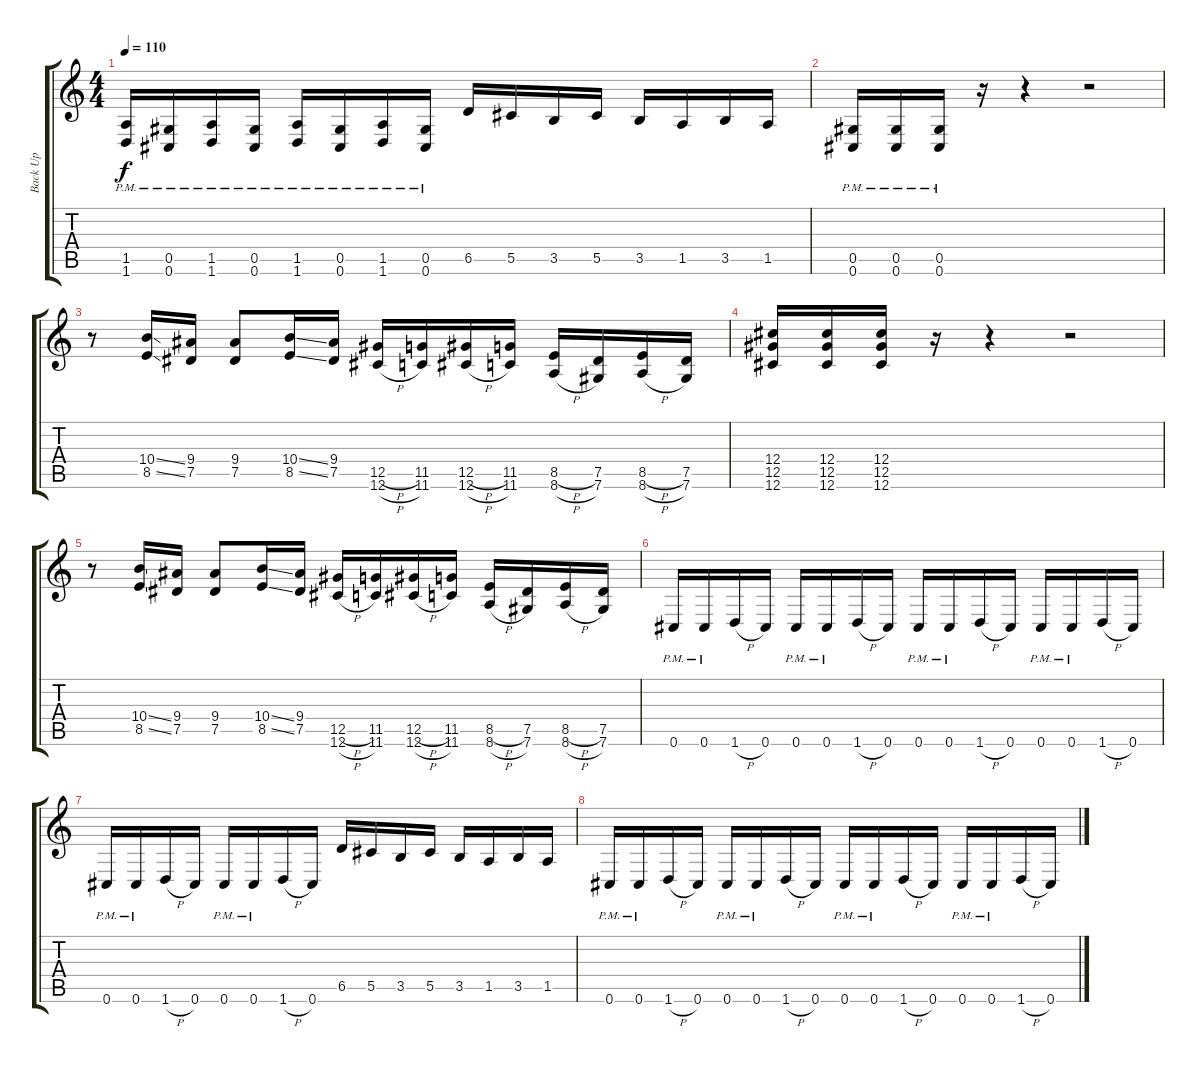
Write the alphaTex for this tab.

\track ("Back Up" "Back Up") {instrument overdrivenguitar}
\staff {score tabs}
\tuning (Eb4 Bb3 Gb3 Db3 Ab2 Db2) {hide}
\ts (4 4)
\tempo 110
\clef g2
\ks c
(1.5{pm} 1.6{pm}).16{dy f} (0.5{pm} 0.6{pm}).16 (1.5{pm} 1.6{pm}).16 (0.5{pm} 0.6{pm}).16 (1.5{pm} 1.6{pm}).16 (0.5{pm} 0.6{pm}).16 (1.5{pm} 1.6{pm}).16 (0.5{pm} 0.6{pm}).16 6.5.16 5.5.16 3.5.16 5.5.16 3.5.16 1.5.16 3.5.16 1.5.16 |
(0.5{pm} 0.6{pm}).16 (0.5{pm} 0.6{pm}).16 (0.5{pm} 0.6{pm}).16 r.16 r.4 r.2 |
r.8 (10.4{ss} 8.5{ss}).16 (9.4 7.5).16 (9.4 7.5).8 (10.4{ss} 8.5{ss}).16 (9.4 7.5).16 (12.5{h} 12.6{h}).16 (11.5 11.6).16 (12.5{h} 12.6{h}).16 (11.5 11.6).16 (8.5{h} 8.6{h}).16 (7.5 7.6).16 (8.5{h} 8.6{h}).16 (7.5 7.6).16 |
(12.4 12.5 12.6).16 (12.4 12.5 12.6).16 (12.4 12.5 12.6).16 r.16 r.4 r.2 |
r.8 (10.4{ss} 8.5{ss}).16 (9.4 7.5).16 (9.4 7.5).8 (10.4{ss} 8.5{ss}).16 (9.4 7.5).16 (12.5{h} 12.6{h}).16 (11.5 11.6).16 (12.5{h} 12.6{h}).16 (11.5 11.6).16 (8.5{h} 8.6{h}).16 (7.5 7.6).16 (8.5{h} 8.6{h}).16 (7.5 7.6).16 |
0.6{pm}.16 0.6{pm}.16 1.6{h}.16 0.6.16 0.6{pm}.16 0.6{pm}.16 1.6{h}.16 0.6.16 0.6{pm}.16 0.6{pm}.16 1.6{h}.16 0.6.16 0.6{pm}.16 0.6{pm}.16 1.6{h}.16 0.6.16 |
0.6{pm}.16 0.6{pm}.16 1.6{h}.16 0.6.16 0.6{pm}.16 0.6{pm}.16 1.6{h}.16 0.6.16 6.5.16 5.5.16 3.5.16 5.5.16 3.5.16 1.5.16 3.5.16 1.5.16 |
0.6{pm}.16 0.6{pm}.16 1.6{h}.16 0.6.16 0.6{pm}.16 0.6{pm}.16 1.6{h}.16 0.6.16 0.6{pm}.16 0.6{pm}.16 1.6{h}.16 0.6.16 0.6{pm}.16 0.6{pm}.16 1.6{h}.16 0.6.16
